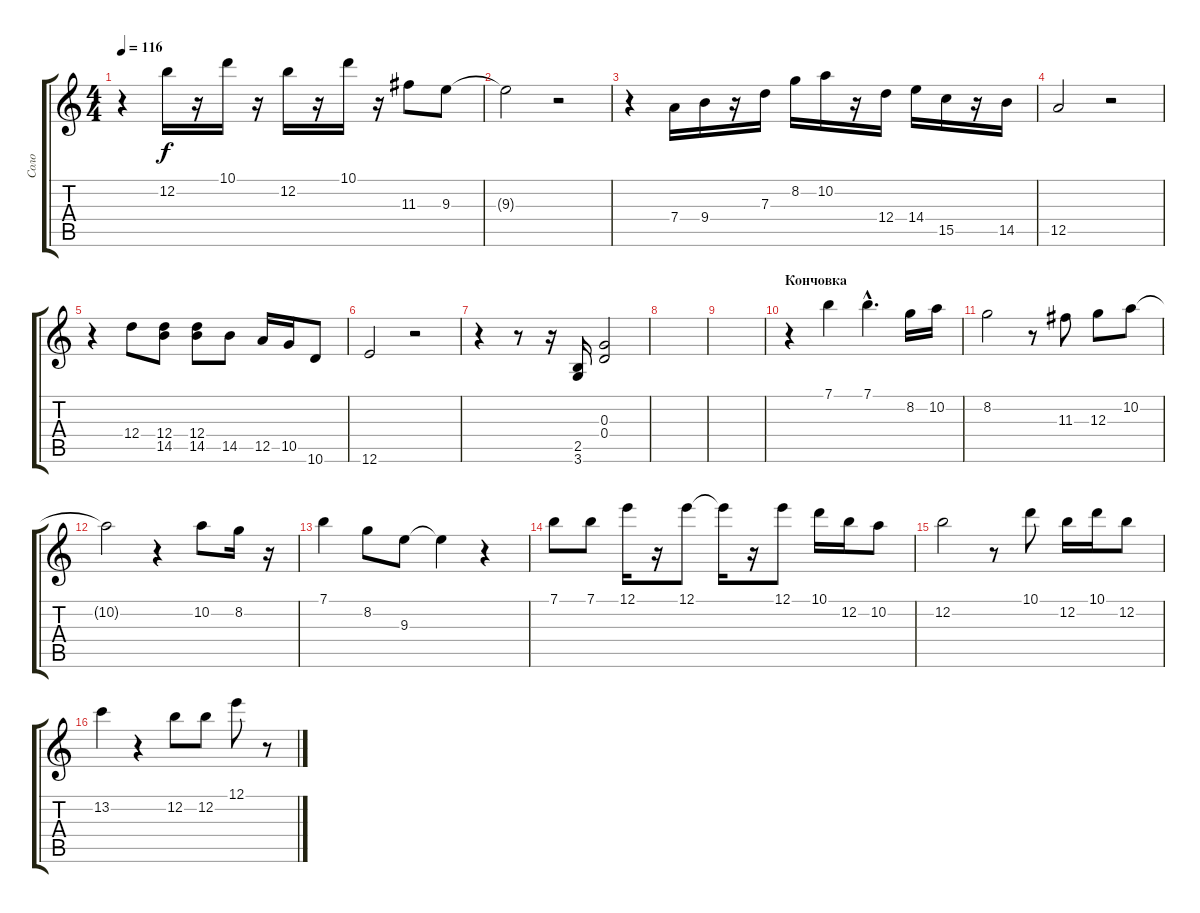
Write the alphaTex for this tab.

\track ("Соло" "Соло") {instrument distortionguitar}
\staff {score tabs}
\tuning (E4 B3 G3 D3 A2 E2) {hide}
\ts (4 4)
\tempo 116
\clef g2
\ks c
r.4{dy f} 12.2.16 r.16 10.1.16 r.16 12.2.16 r.16 10.1.16 r.16 11.3.8 9.3.8 |
9.3{t}.2 r.2 |
r.4 7.4.16 9.4.16 r.16 7.3.16 8.2.16 10.2.16 r.16 12.4.16 14.4.16 15.5.16 r.16 14.5.16 |
12.5.2 r.2 |
r.4 12.4.8 (12.4 14.5).8 (12.4 14.5).8 14.5.8 12.5.16 10.5.16 10.6.8 |
12.6.2 r.2 |
r.4 r.8 r.16 (2.5 3.6).16 (0.3 0.4).2 |
|
|
\section ("" "Кончовка")
r.4{instrument distortionguitar} 7.1.4 7.1{hac}.4{d} 8.2.16 10.2.16 |
8.2.2 r.8 11.3.8 12.3.8 10.2.8 |
10.2{t}.2 r.4 10.2.8 8.2.16 r.16 |
7.1.4 8.2.8 9.3.8 9.3{t}.4 r.4 |
7.1.8 7.1.8 12.1.16 r.16 12.1.8 12.1{t}.16 r.16 12.1.8 10.1.16 12.2.16 10.2.8 |
12.2.2 r.8 10.1.8 12.2.16 10.1.16 12.2.8 |
13.2.4 r.4 12.2.8 12.2.8 12.1.8 r.8
